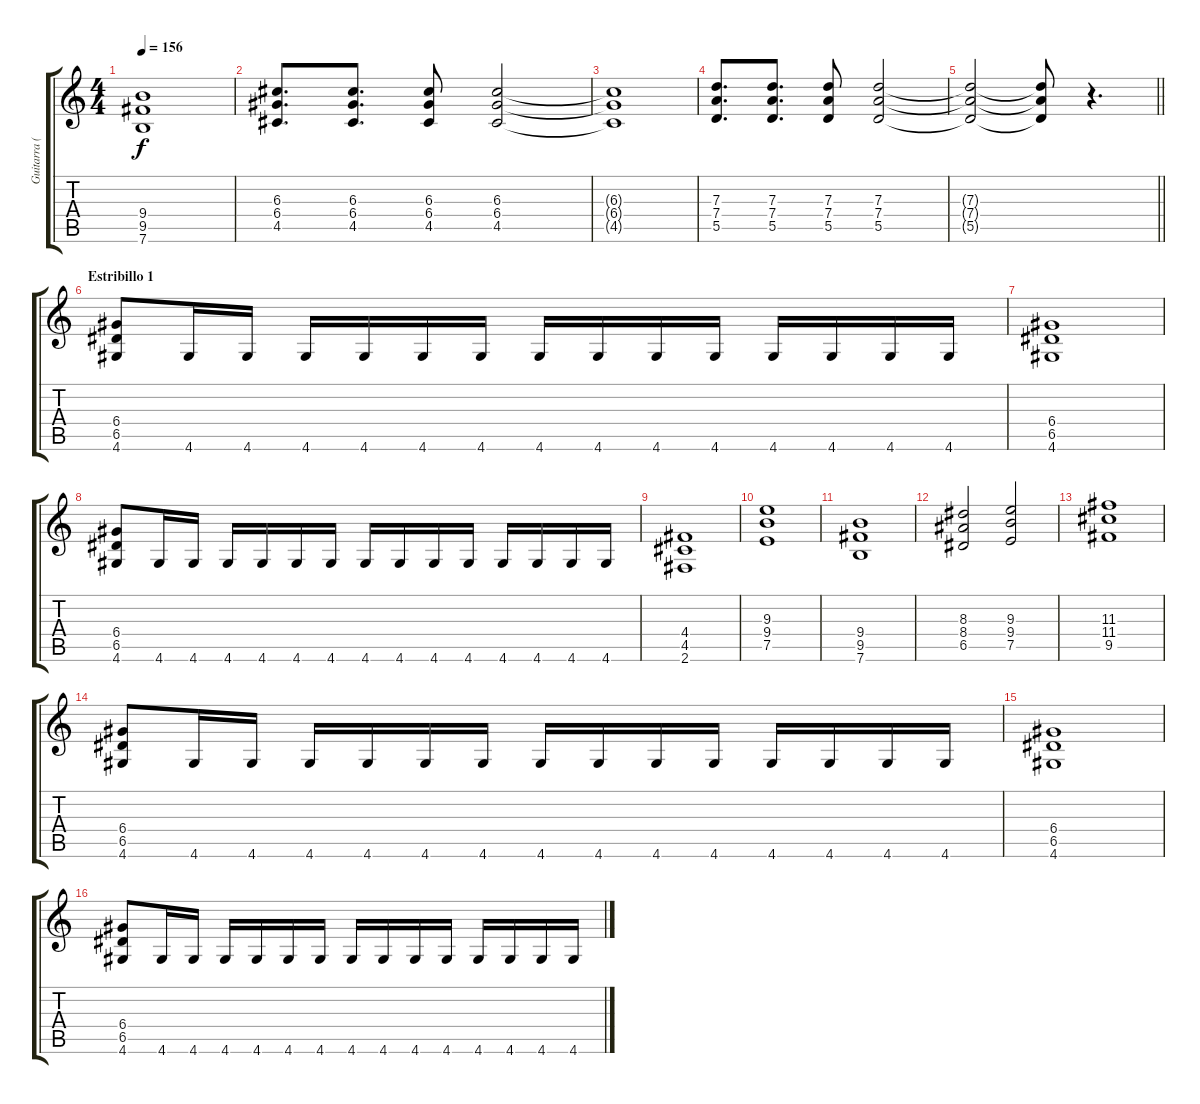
\track ("Guitarra (Jero)" "Guitarra (") {instrument distortionguitar}
\staff {score tabs}
\tuning (E4 B3 G3 D3 A2 E2) {hide}
\ts (4 4)
\tempo 156
\clef g2
\ks c
(9.4 9.5 7.6).1{dy f} |
(6.3 6.4 4.5).8{d} (6.3 6.4 4.5).8{d} (6.3 6.4 4.5).8 (6.3 6.4 4.5).2 |
(6.3{t} 6.4{t} 4.5{t}).1 |
(7.3 7.4 5.5).8{d} (7.3 7.4 5.5).8{d} (7.3 7.4 5.5).8 (7.3 7.4 5.5).2 |
\barLineRight lightlight
(7.3{t} 7.4{t} 5.5{t}).2 (7.3{t} 7.4{t} 5.5{t}).8 r.4{d} |
\section ("" "Estribillo 1 ")
(6.4 6.5 4.6).8 4.6.16 4.6.16 4.6.16 4.6.16 4.6.16 4.6.16 4.6.16 4.6.16 4.6.16 4.6.16 4.6.16 4.6.16 4.6.16 4.6.16 |
(6.4 6.5 4.6).1 |
(6.4 6.5 4.6).8 4.6.16 4.6.16 4.6.16 4.6.16 4.6.16 4.6.16 4.6.16 4.6.16 4.6.16 4.6.16 4.6.16 4.6.16 4.6.16 4.6.16 |
(4.4 4.5 2.6).1 |
(9.3 9.4 7.5).1 |
(9.4 9.5 7.6).1 |
(8.3 8.4 6.5).2 (9.3 9.4 7.5).2 |
(11.3 11.4 9.5).1 |
(6.4 6.5 4.6).8 4.6.16 4.6.16 4.6.16 4.6.16 4.6.16 4.6.16 4.6.16 4.6.16 4.6.16 4.6.16 4.6.16 4.6.16 4.6.16 4.6.16 |
(6.4 6.5 4.6).1 |
(6.4 6.5 4.6).8 4.6.16 4.6.16 4.6.16 4.6.16 4.6.16 4.6.16 4.6.16 4.6.16 4.6.16 4.6.16 4.6.16 4.6.16 4.6.16 4.6.16
